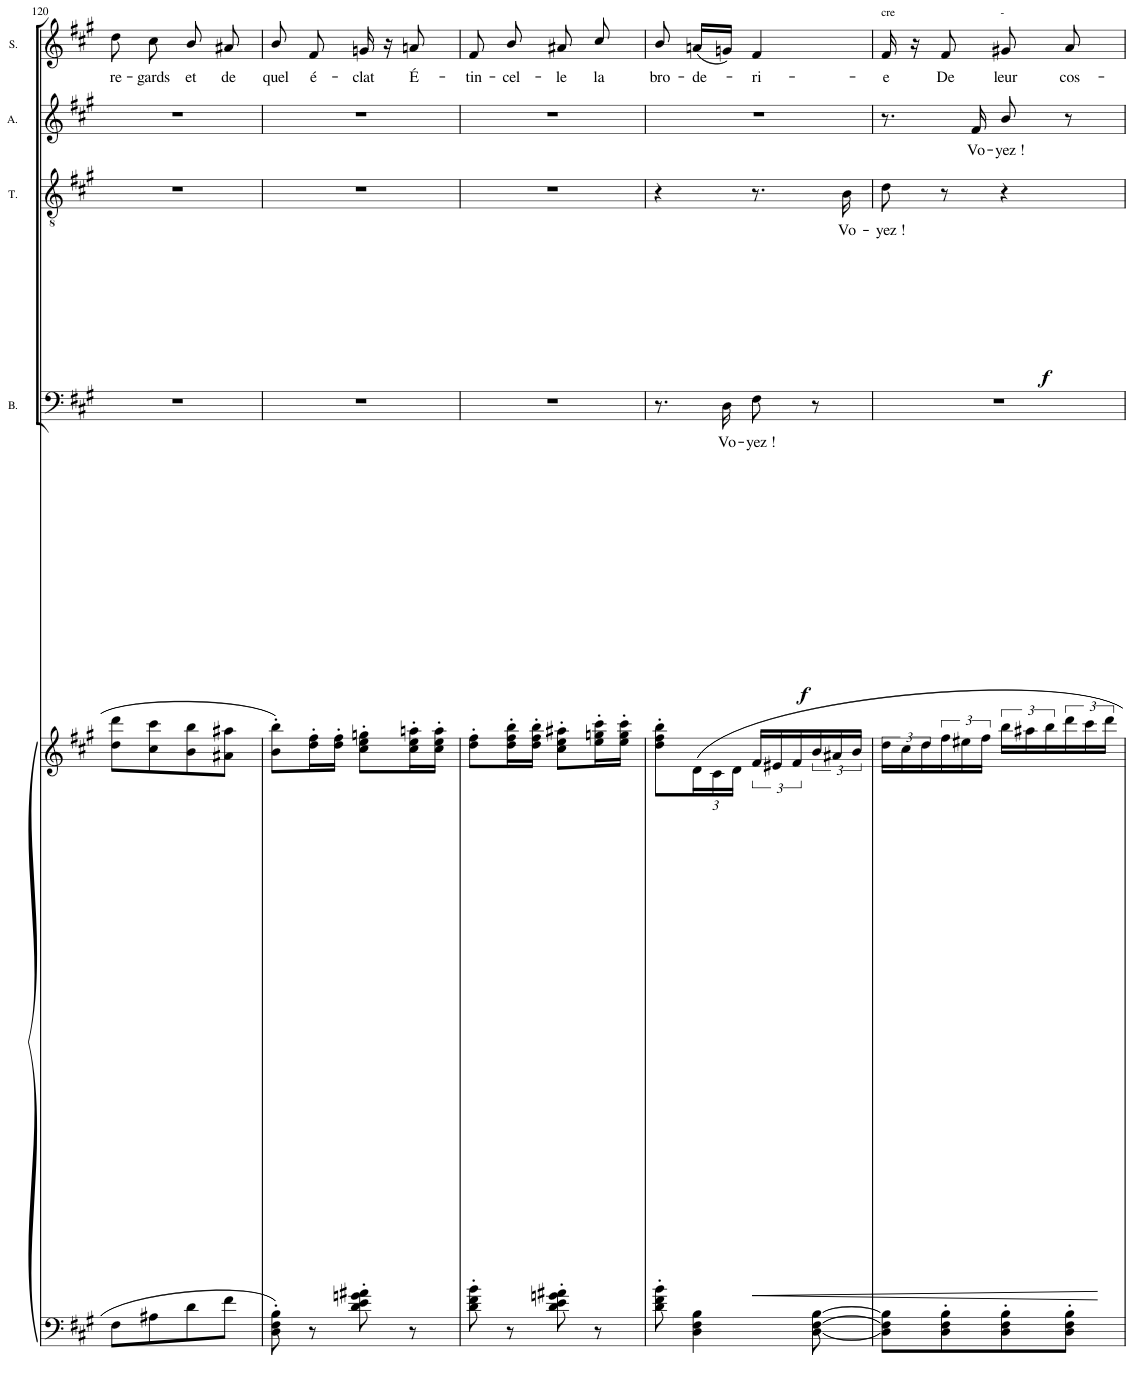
**kern	**kern	**dynam	**kern	**text	**dynam	**kern	**text	**dynam	**kern	**text	**kern	**text
*part5	*part5	*part5	*part4	*part4	*part4	*part3	*part3	*part3	*part2	*part2	*part1	*part1
*staff6	*staff5	*staff5/6	*staff4	*staff4	*staff4	*staff3	*staff3	*staff3	*staff2	*staff2	*staff1	*staff1
*I"Piano	*	*	*I"BASSES	*	*	*I"TENORS.	*	*	*I"ALTI.	*	*I"SOPRANI	*
*I'Pno	*	*	*I'B.	*	*	*I'T.	*	*	*I'A.	*	*I'S.	*
!!LO:PB:g=z
*clefF4	*clefG2	*	*clefF4	*	*	*clefGv2	*	*	*clefG2	*	*clefG2	*
*k[f#c#g#]	*k[f#c#g#]	*	*k[f#c#g#]	*	*	*k[f#c#g#]	*	*	*k[f#c#g#]	*	*k[f#c#g#]	*
*M2/4	*M2/4	*	*M2/4	*	*	*M2/4	*	*	*M2/4	*	*M2/4	*
=120	=120	=120	=120	=120	=120	=120	=120	=120	=120	=120	=120	=120
!	!	!	!	!	!	!	!	!	!	!	!	!LO:LY:b
8F#\L	8dd\ 8ddd\L	.	2r	.	.	2r	.	.	2r	.	8dd\	re-
!	!	!	!	!	!	!	!	!	!	!	!	!LO:LY:b
8A#X\	8cc#\ 8ccc#\	.	.	.	.	.	.	.	.	.	8cc#\	-gards
!	!	!	!	!	!	!	!	!	!	!	!	!LO:LY:b
8d\	8b\ 8bb\	.	.	.	.	.	.	.	.	.	8b/	et
!	!	!	!	!	!	!	!	!	!	!	!	!LO:LY:b
8f#\J	8a#X\ 8aa#X\J	.	.	.	.	.	.	.	.	.	8a#X/	de
=121	=121	=121	=121	=121	=121	=121	=121	=121	=121	=121	=121	=121
!	!	!	!	!	!	!	!	!	!	!	!	!LO:LY:b
8D\' 8F#\' 8B\'	8b\' 8bb\'L	.	2r	.	.	2r	.	.	2r	.	8b/	quel
!	!	!	!	!	!	!	!	!	!	!	!	!LO:LY:b
8r	16dd\' 16ff#\'L	.	.	.	.	.	.	.	.	.	8f#/	é-
.	16dd\' 16ff#\'JJ	.	.	.	.	.	.	.	.	.	.	.
!	!	!	!	!	!	!	!	!	!	!	!	!LO:LY:b
8d\' 8e\' 8gn\' 8a#X\'	8cc#\' 8ee\' 8ggn\'L	.	.	.	.	.	.	.	.	.	16gn/	-clat
.	.	.	.	.	.	.	.	.	.	.	16r	.
!	!	!	!	!	!	!	!	!	!	!	!	!LO:LY:b
8r	16cc#\' 16ee\' 16aan\'L	.	.	.	.	.	.	.	.	.	8an/	É-
.	16cc#\' 16ee\' 16aa\'JJ	.	.	.	.	.	.	.	.	.	.	.
=122	=122	=122	=122	=122	=122	=122	=122	=122	=122	=122	=122	=122
!	!	!	!	!	!	!	!	!	!	!	!	!LO:LY:b
8d\' 8f#\' 8b\'	8dd\' 8ff#\'L	.	2r	.	.	2r	.	.	2r	.	8f#/	-tin-
!	!	!	!	!	!	!	!	!	!	!	!	!LO:LY:b
8r	16dd\' 16ff#\' 16bb\'L	.	.	.	.	.	.	.	.	.	8b/	-cel-
.	16dd\' 16ff#\' 16bb\'JJ	.	.	.	.	.	.	.	.	.	.	.
!	!	!	!	!	!	!	!	!	!	!	!	!LO:LY:b
8d\' 8e\' 8gn\' 8a#X\'	8cc#\' 8ee\' 8aa#X\'L	.	.	.	.	.	.	.	.	.	8a#X/	-le
!	!	!	!	!	!	!	!	!	!	!	!	!LO:LY:b
8r	16ee\' 16ggn\' 16ccc#\'L	.	.	.	.	.	.	.	.	.	8cc#/	la
.	16ee\' 16gg\' 16ccc#\'JJ	.	.	.	.	.	.	.	.	.	.	.
=123	=123	=123	=123	=123	=123	=123	=123	=123	=123	=123	=123	=123
!	!	!	!	!	!	!	!	!	!	!	!	!LO:LY:b
8d\' 8f#\' 8b\'	8dd\' 8ff#\' 8bb\'L	.	8.r	.	.	4r	.	.	2r	.	8b/	bro-
*	*Xbrackettup	*	*	*	*	*	*	*	*	*	*	*
!	!	!	!	!	!	!	!	!	!	!	!	!LO:LY:b
4D\ 4F#\ 4B\	24d\L	.	.	.	.	.	.	.	.	.	(16an/LL	-de-
.	24c#\	.	.	.	.	.	.	.	.	.	.	.
!	!	!	!	!LO:LY:b	!LO:DY:b	!	!	!	!	!	!	!
.	.	.	16D\	Vo-	f	.	.	.	.	.	16gn/JJ)	.
.	24d\JJ	.	.	.	.	.	.	.	.	.	.	.
*	*brackettup	*	*	*	*	*	*	*	*	*	*	*
!	!	!LO:HP:b	!	!LO:LY:b	!	!	!	!	!	!	!	!LO:LY:b
.	24f#/LL	<	8F#\	-yez !	.	8.r	.	.	.	.	4f#/	-ri-
.	24e#X/	.	.	.	.	.	.	.	.	.	.	.
.	24f#/	.	.	.	.	.	.	.	.	.	.	.
[8D\ [8F#\ [8B\	24b/	.	8r	.	.	.	.	.	.	.	.	.
.	24a#X/	.	.	.	.	.	.	.	.	.	.	.
!	!	!	!	!	!	!	!LO:LY:b	!LO:DY:b	!	!	!	!
.	.	.	.	.	.	16B\	Vo-	f	.	.	.	.
.	24b/JJ	.	.	.	.	.	.	.	.	.	.	.
=124	=124	=124	=124	=124	=124	=124	=124	=124	=124	=124	=124	=124
!	!	!	!	!	!	!	!	!	!	!	!LO:TX:a:t=cre	!
!	!	!	!	!	!	!	!LO:LY:b	!	!	!	!	!LO:LY:b
8D\] 8F#\] 8B\]L	24dd\LL	.	2r	.	.	8d\	-yez !	.	8.r	.	16f#/	-e
.	24cc#\	.	.	.	.	.	.	.	.	.	.	.
.	.	.	.	.	.	.	.	.	.	.	16r	.
.	24dd\	.	.	.	.	.	.	.	.	.	.	.
!	!	!	!	!	!	!	!	!	!	!	!	!LO:LY:b
8D\' 8F#\' 8B\'	24ff#\	.	.	.	.	8r	.	.	.	.	8f#/	De
.	24ee#X\	.	.	.	.	.	.	.	.	.	.	.
!	!	!	!	!	!	!	!	!	!	!LO:LY:b	!	!
.	.	.	.	.	.	.	.	.	16f#/	Vo-	.	.
.	24ff#\JJ	.	.	.	.	.	.	.	.	.	.	.
!	!	!	!	!	!	!	!	!	!	!	!LO:TX:a:t=-	!
!	!	!	!	!	!	!	!	!	!	!LO:LY:b	!	!LO:LY:b
8D\' 8F#\' 8B\'	24bb\LL	.	.	.	.	4r	.	.	8b/	-yez !	8g#X/	leur
.	24aa#X\	.	.	.	.	.	.	.	.	.	.	.
.	24bb\	.	.	.	.	.	.	.	.	.	.	.
!	!	!	!	!	!	!	!	!	!	!	!	!LO:LY:b
8D\' 8F#\' 8B\'J	24ddd\	.	.	.	.	.	.	.	8r	.	8a/	cos-
.	24ccc#\	.	.	.	.	.	.	.	.	.	.	.
.	24ddd\JJ	[	.	.	.	.	.	.	.	.	.	.
=	=	=	=	=	=	=	=	=	=	=	=	=
*-	*-	*-	*-	*-	*-	*-	*-	*-	*-	*-	*-	*-
